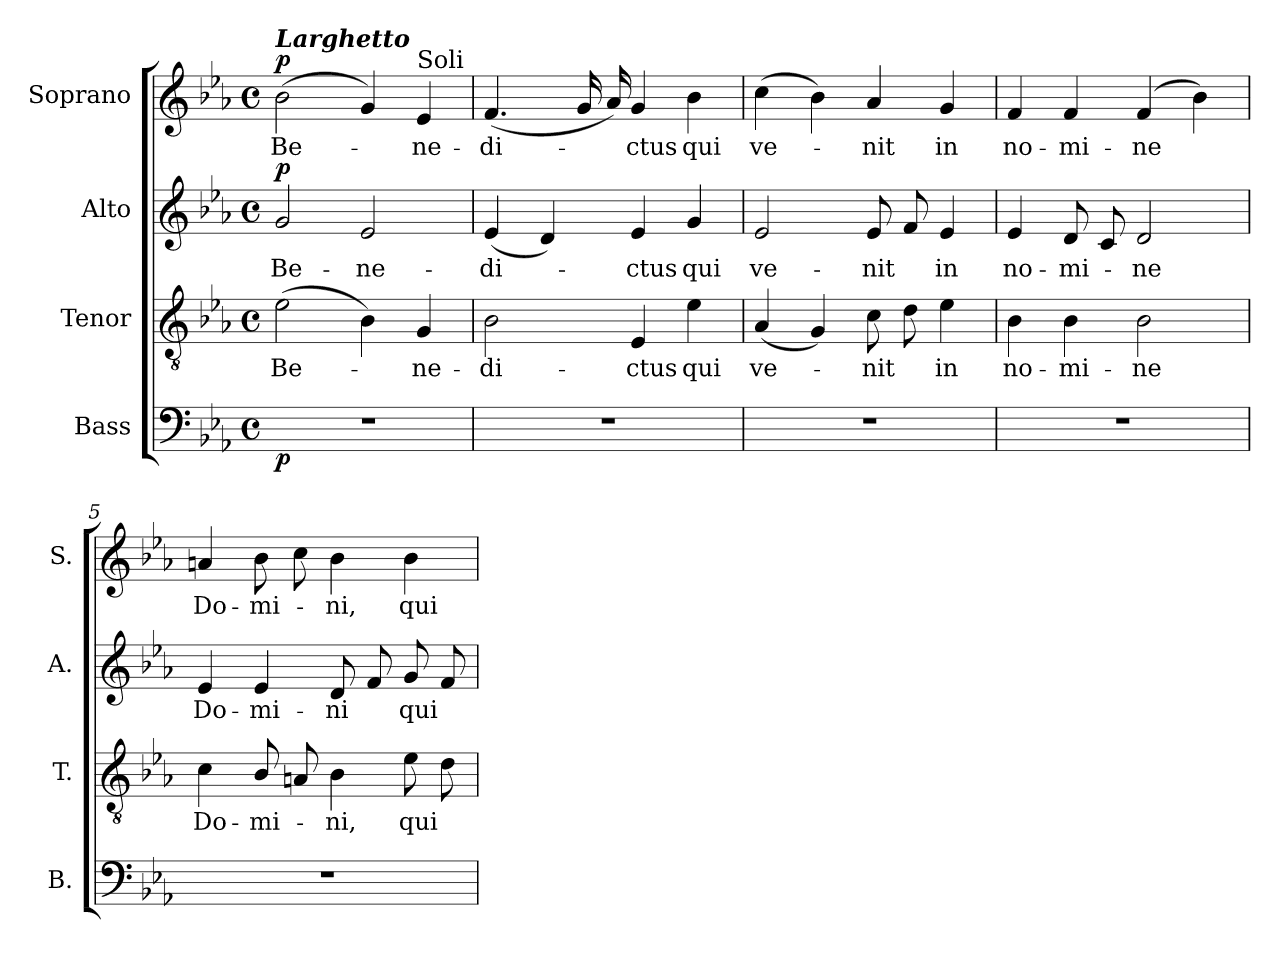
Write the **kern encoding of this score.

**kern	**dynam	**kern	**text	**kern	**text	**dynam	**kern	**text	**dynam
*part4	*part4	*part3	*part3	*part2	*part2	*part2	*part1	*part1	*part1
*staff4	*staff4	*staff3	*staff3	*staff2	*staff2	*staff2	*staff1	*staff1	*staff1
*I"Bass	*	*I"Tenor	*	*I"Alto	*	*	*I"Soprano	*	*
*I'B.	*	*I'T.	*	*I'A.	*	*	*I'S.	*	*
!!LO:PB:g=z
*clefF4	*	*clefGv2	*	*clefG2	*	*	*clefG2	*	*
*	*	*ITrd7c12	*	*	*	*	*	*	*
*k[b-e-a-]	*	*k[b-e-a-]	*	*k[b-e-a-]	*	*	*k[b-e-a-]	*	*
*E-:	*	*E-:	*	*E-:	*	*	*E-:	*	*
*M4/4	*	*M4/4	*	*M4/4	*	*	*M4/4	*	*
*met(c)	*	*met(c)	*	*met(c)	*	*	*met(c)	*	*
=1	=1	=1	=1	=1	=1	=1	=1	=1	=1
!	!	!	!LO:LY:b:color=#000000	!	!	!	!	!	!
!	!	!	!	!	!LO:LY:b:color=#000000	!	!	!	!
!	!	!	!	!	!	!	!LO:TX:a:Bi:t=Larghetto	!	!
!	!	!	!	!	!	!	!	!LO:LY:b:color=#000000	!
1r	p	(2E-i\	Be-	2gi/	Be-	p	(2b-i\	Be-	p
!	!	!	!	!	!LO:LY:b:color=#000000	!	!	!	!
.	.	4BB-i\)	.	2e-i/	-ne-	.	4gi/)	.	.
!	!	!	!LO:LY:b:color=#000000	!	!	!	!	!	!
!	!	!	!	!	!	!	!LO:TX:a:t=Soli	!	!
!	!	!	!	!	!	!	!	!LO:LY:b:color=#000000	!
.	.	4GGi/	-ne-	.	.	.	4e-i/	-ne-	.
=2	=2	=2	=2	=2	=2	=2	=2	=2	=2
!	!	!	!LO:LY:b:color=#000000	!	!	!	!	!	!
!	!	!	!	!	!LO:LY:b:color=#000000	!	!	!	!
!	!	!	!	!	!	!	!	!LO:LY:b:color=#000000	!
1r	.	2BB-i\	-di-	(4e-i/	-di-	.	(4.fi/	-di-	.
.	.	.	.	4di/)	.	.	.	.	.
.	.	.	.	.	.	.	16gi/	.	.
.	.	.	.	.	.	.	16a-i/)	.	.
!	!	!	!LO:LY:b:color=#000000	!	!	!	!	!	!
!	!	!	!	!	!LO:LY:b:color=#000000	!	!	!	!
!	!	!	!	!	!	!	!	!LO:LY:b:color=#000000	!
.	.	4EE-i/	-ctus	4e-i/	-ctus	.	4gi/	-ctus	.
!	!	!	!LO:LY:b:color=#000000	!	!	!	!	!	!
!	!	!	!	!	!LO:LY:b:color=#000000	!	!	!	!
!	!	!	!	!	!	!	!	!LO:LY:b:color=#000000	!
.	.	4E-i\	qui	4gi/	qui	.	4b-i\	qui	.
=3	=3	=3	=3	=3	=3	=3	=3	=3	=3
!	!	!	!LO:LY:b:color=#000000	!	!	!	!	!	!
!	!	!	!	!	!LO:LY:b:color=#000000	!	!	!	!
!	!	!	!	!	!	!	!	!LO:LY:b:color=#000000	!
1r	.	(4AA-i/	ve-	2e-i/	ve-	.	(4cci\	ve-	.
.	.	4GGi/)	.	.	.	.	4b-i\)	.	.
!	!	!	!LO:LY:b:color=#000000	!	!	!	!	!	!
!	!	!	!	!	!LO:LY:b:color=#000000	!	!	!	!
!	!	!	!	!	!	!	!	!LO:LY:b:color=#000000	!
.	.	8Ci\	-nit	8e-i/	-nit	.	4a-i/	-nit	.
.	.	8Di\	.	8fi/	.	.	.	.	.
!	!	!	!LO:LY:b:color=#000000	!	!	!	!	!	!
!	!	!	!	!	!LO:LY:b:color=#000000	!	!	!	!
!	!	!	!	!	!	!	!	!LO:LY:b:color=#000000	!
.	.	4E-i\	in	4e-i/	in	.	4gi/	in	.
=4	=4	=4	=4	=4	=4	=4	=4	=4	=4
!	!	!	!LO:LY:b:color=#000000	!	!	!	!	!	!
!	!	!	!	!	!LO:LY:b:color=#000000	!	!	!	!
!	!	!	!	!	!	!	!	!LO:LY:b:color=#000000	!
1r	.	4BB-i\	no-	4e-i/	no-	.	4fi/	no-	.
!	!	!	!LO:LY:b:color=#000000	!	!	!	!	!	!
!	!	!	!	!	!LO:LY:b:color=#000000	!	!	!	!
!	!	!	!	!	!	!	!	!LO:LY:b:color=#000000	!
.	.	4BB-i\	-mi-	8di/	-mi-	.	4fi/	-mi-	.
.	.	.	.	8ci/	.	.	.	.	.
!	!	!	!LO:LY:b:color=#000000	!	!	!	!	!	!
!	!	!	!	!	!LO:LY:b:color=#000000	!	!	!	!
!	!	!	!	!	!	!	!	!LO:LY:b:color=#000000	!
.	.	2BB-i\	-ne	2di/	-ne	.	(4fi/	-ne	.
.	.	.	.	.	.	.	4b-i\)	.	.
=5	=5	=5	=5	=5	=5	=5	=5	=5	=5
!	!	!	!LO:LY:b:color=#000000	!	!	!	!	!	!
!	!	!	!	!	!LO:LY:b:color=#000000	!	!	!	!
!	!	!	!	!	!	!	!	!LO:LY:b:color=#000000	!
1r	.	4Ci\	Do-	4e-i/	Do-	.	4ani/	Do-	.
!	!	!	!LO:LY:b:color=#000000	!	!	!	!	!	!
!	!	!	!	!	!LO:LY:b:color=#000000	!	!	!	!
!	!	!	!	!	!	!	!	!LO:LY:b:color=#000000	!
.	.	8BB-i/	-mi-	4e-i/	-mi-	.	8b-i\	-mi-	.
.	.	8AAni/	.	.	.	.	8cci\	.	.
!	!	!	!LO:LY:b:color=#000000	!	!	!	!	!	!
!	!	!	!	!	!LO:LY:b:color=#000000	!	!	!	!
!	!	!	!	!	!	!	!	!LO:LY:b:color=#000000	!
.	.	4BB-i\	-ni,	8di/	-ni	.	4b-i\	-ni,	.
.	.	.	.	8fi/	.	.	.	.	.
!	!	!	!LO:LY:b:color=#000000	!	!	!	!	!	!
!	!	!	!	!	!LO:LY:b:color=#000000	!	!	!	!
!	!	!	!	!	!	!	!	!LO:LY:b:color=#000000	!
.	.	8E-i\	qui	8gi/	qui	.	4b-i\	qui	.
.	.	8Di\	.	8fi/	.	.	.	.	.
=	=	=	=	=	=	=	=	=	=
*-	*-	*-	*-	*-	*-	*-	*-	*-	*-
